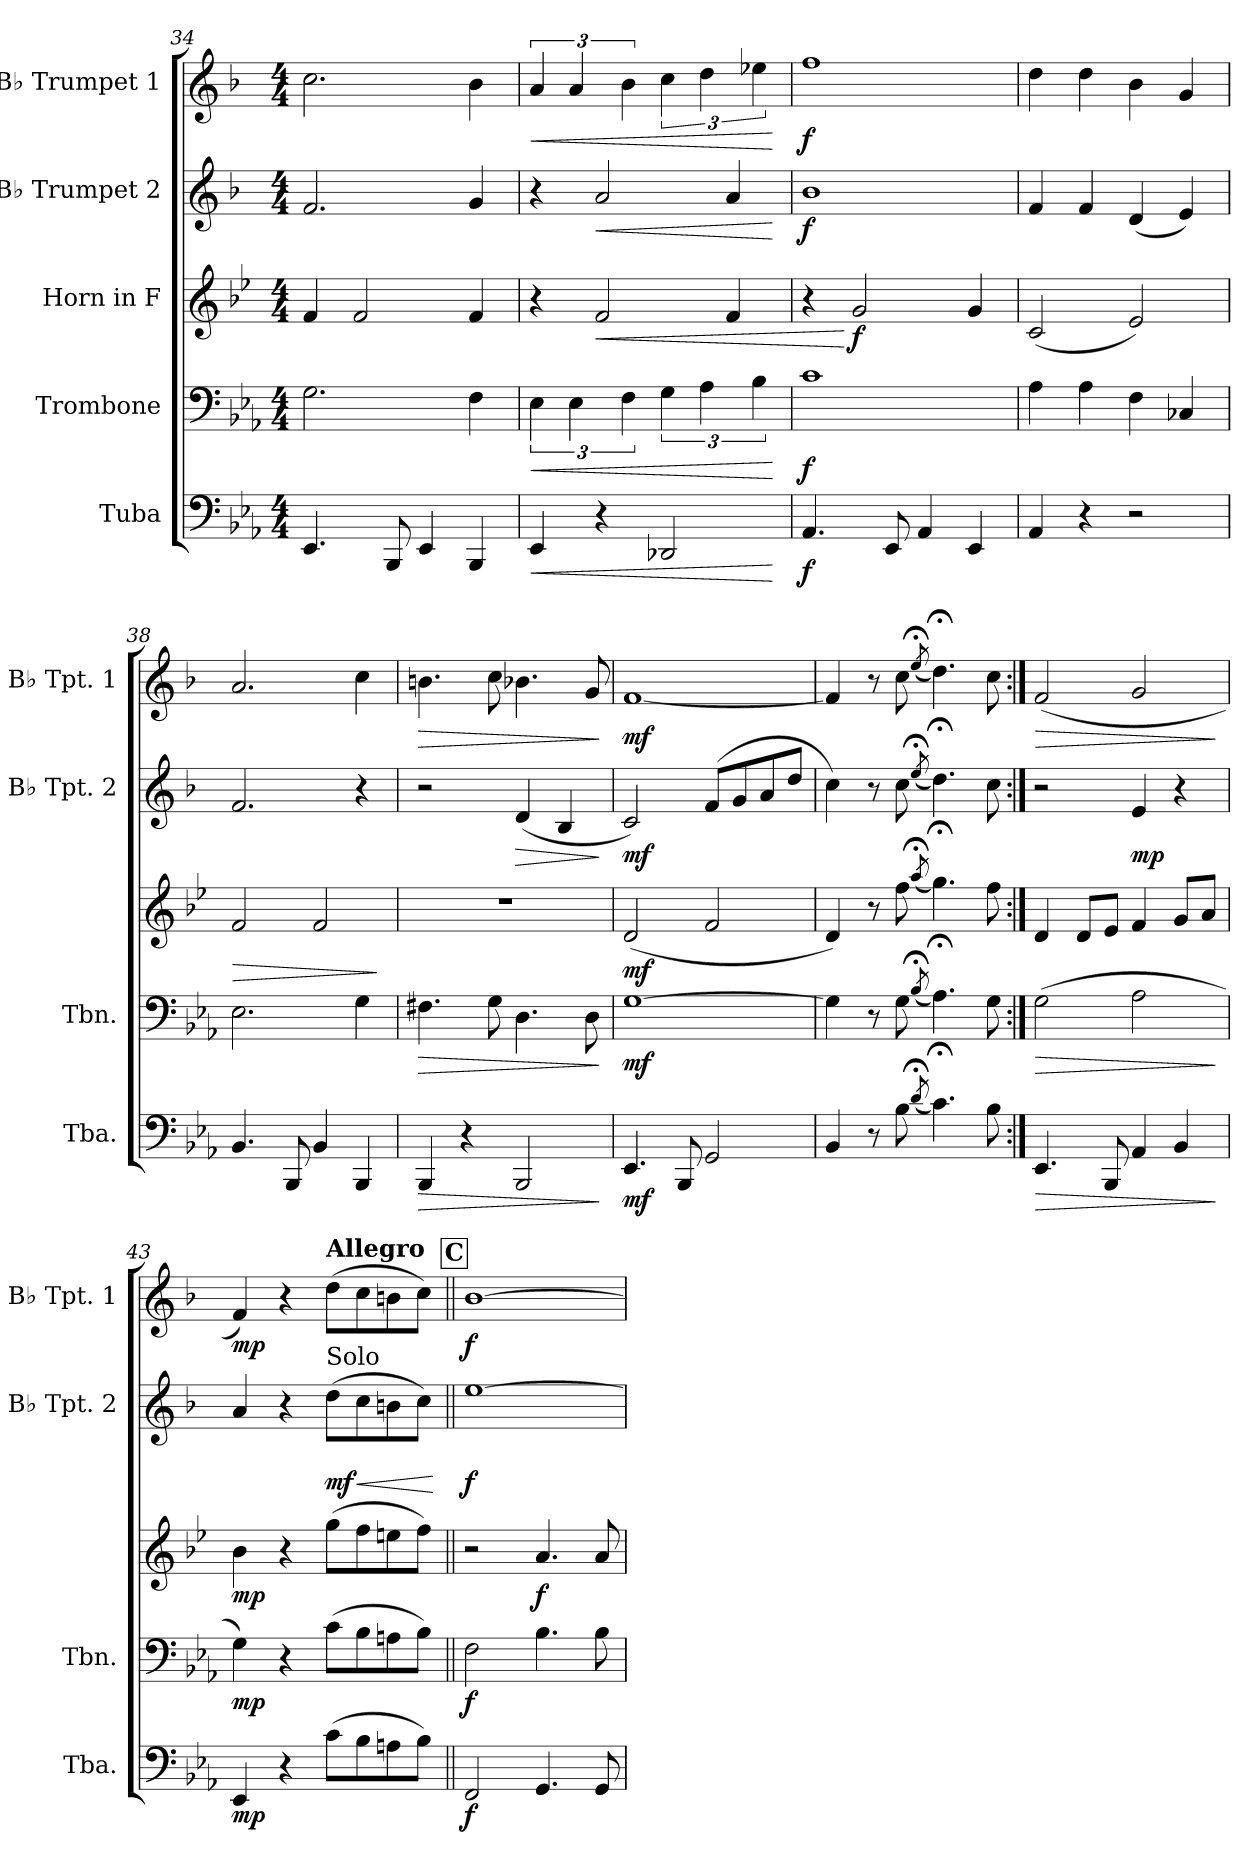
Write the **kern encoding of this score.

**kern	**dynam	**kern	**dynam	**kern	**dynam	**kern	**dynam	**kern	**dynam
*part5	*part5	*part4	*part4	*part3	*part3	*part2	*part2	*part1	*part1
*staff5	*staff5	*staff4	*staff4	*staff3	*staff3	*staff2	*staff2	*staff1	*staff1
*I"Tuba	*	*I"Trombone	*	*I"Horn in F	*	*I"B♭ Trumpet 2	*	*I"B♭ Trumpet 1	*
*I'Tba.	*	*I'Tbn.	*	*	*	*I'B♭ Tpt. 2	*	*I'B♭ Tpt. 1	*
*clefF4	*	*clefF4	*	*clefG2	*	*clefG2	*	*clefG2	*
*	*	*	*	*ITrd4c7	*	*ITrd1c2	*	*ITrd1c2	*
*k[b-e-a-]	*	*k[b-e-a-]	*	*k[b-e-a-]	*	*k[b-e-a-]	*	*k[b-e-a-]	*
*M4/4	*	*M4/4	*	*M4/4	*	*M4/4	*	*M4/4	*
=34	=34	=34	=34	=34	=34	=34	=34	=34	=34
4.EE-/	.	2.G\	.	4B-/	.	2.e-/	.	2.b-\	.
.	.	.	.	2B-/	.	.	.	.	.
8BBB-/	.	.	.	.	.	.	.	.	.
4EE-/	.	.	.	.	.	.	.	.	.
4BBB-/	.	4F\	.	4B-/	.	4f/	.	4a-\	.
!!LO:PB:g=z
=35	=35	=35	=35	=35	=35	=35	=35	=35	=35
!	!LO:HP:b	!	!LO:HP:b	!	!	!	!	!	!LO:HP:b
4EE-/	<	6E-\	<	4r	.	4r	.	6g/	<
.	.	6E-\	.	.	.	.	.	6g/	.
!	!	!	!	!	!LO:HP:b	!	!LO:HP:b	!	!
4r	.	.	.	2B-/	<	2g/	<	.	.
.	.	6F\	.	.	.	.	.	6a-\	.
2DD-X/	.	6G\	.	.	.	.	.	6b-\	.
.	.	6A-\	.	.	.	.	.	6cc\	.
.	.	.	.	4B-/	.	4g/	.	.	.
.	.	6B-\	.	.	.	.	.	6dd-X\	.
.	[	.	[	.	.	.	[	.	[
=36	=36	=36	=36	=36	=36	=36	=36	=36	=36
!	!LO:DY:b	!	!LO:DY:b	!	!	!	!LO:DY:b	!	!LO:DY:b
4.AA-/	f	1c	f	4r	.	1a-	f	1ee-	f
!	!	!	!	!	!LO:DY:n=1:b	!	!	!	!
.	.	.	.	2c/	[ f	.	.	.	.
8EE-/	.	.	.	.	.	.	.	.	.
4AA-/	.	.	.	.	.	.	.	.	.
4EE-/	.	.	.	4c/	.	.	.	.	.
=37	=37	=37	=37	=37	=37	=37	=37	=37	=37
4AA-/	.	4A-\	.	(<2F/	.	4e-/	.	4cc\	.
4r	.	4A-\	.	.	.	4e-/	.	4cc\	.
2r	.	4F\	.	2A-/)	.	(<4c/	.	4a-\	.
.	.	4C-X/	.	.	.	4d/)	.	4f/	.
=38	=38	=38	=38	=38	=38	=38	=38	=38	=38
!	!	!	!	!	!LO:HP:b	!	!	!	!
4.BB-/	.	2.E-\	.	2B-/	>	2.e-/	.	2.g/	.
8BBB-/	.	.	.	.	.	.	.	.	.
4BB-/	.	.	.	2B-/	.	.	.	.	.
4BBB-/	.	4G\	.	.	.	4r	.	4b-\	.
.	.	.	.	.	]	.	.	.	.
=39	=39	=39	=39	=39	=39	=39	=39	=39	=39
!	!LO:HP:b	!	!LO:HP:b	!	!	!	!	!	!LO:HP:b
4BBB-/	>	4.F#X\	>	1r	.	2r	.	4.an\	>
4r	.	.	.	.	.	.	.	.	.
.	.	8G\	.	.	.	.	.	8b-\	.
!	!	!	!	!	!	!	!LO:HP:b	!	!
2BBB-/	.	4.D\	.	.	.	(<4c/	>	4.a-X\	.
.	.	.	.	.	.	4A-/	.	.	.
.	.	8D\	.	.	.	.	.	8f/	.
.	]	.	]	.	.	.	]	.	]
=40	=40	=40	=40	=40	=40	=40	=40	=40	=40
!	!LO:DY:b	!	!LO:DY:b	!	!LO:DY:b	!	!LO:DY:b	!	!LO:DY:b
4.EE-/	mf	[1G	mf	(<2G/	mf	2B-/)	mf	[1e-	mf
8BBB-/	.	.	.	.	.	.	.	.	.
2GG/	.	.	.	2B-/	.	(<8e-/L	.	.	.
.	.	.	.	.	.	8f/	.	.	.
.	.	.	.	.	.	8g/	.	.	.
.	.	.	.	.	.	8cc/J	.	.	.
!!LO:LB:g=z
=41	=41	=41	=41	=41	=41	=41	=41	=41	=41
4BB-/	.	4G\]	.	4G/)	.	4b-\)	.	4e-/]	.
8r	.	8r	.	8r	.	8r	.	8r	.
8B-!\	.	8G\	.	8b-!\	.	8b-!\	.	8b-\	.
(<8qd;<!/	.	(<8qB-;</	.	(<8qdd;<!/	.	(<8qdd;<!/	.	(<8qdd;</	.
4.c;<!\)	.	4.A-;<\)	.	4.cc;<!\)	.	4.cc;<!\)	.	4.cc;<\)	.
8B-!\	.	8G\	.	8b-!\	.	8b-!\	.	8b-\	.
=42:|!	=42:|!	=42:|!	=42:|!	=42:|!	=42:|!	=42:|!	=42:|!	=42:|!	=42:|!
!	!LO:HP:b	!	!LO:HP:b	!	!	!	!	!	!LO:HP:b
4.EE-/	>	(>2G\	>	4G/	.	2r	.	(<2e-/	>
.	.	.	.	8G/L	.	.	.	.	.
8BBB-/	.	.	.	8A-/J	.	.	.	.	.
!	!	!	!	!	!	!	!LO:DY:b	!	!
4AA-/	.	2A-\	.	4B-/	.	4d/	mp	2f/	.
4BB-/	.	.	.	8c/L	.	4r	.	.	.
.	.	.	.	8d/J	.	.	.	.	.
.	]	.	]	.	.	.	.	.	]
=43	=43	=43	=43	=43	=43	=43	=43	=43	=43
!	!LO:DY:b	!	!LO:DY:b	!	!LO:DY:b	!	!	!	!LO:DY:b
4EE-/	mp	4G\)	mp	4e-\	mp	4g/	.	4e-/)	mp
4r	.	4r	.	4r	.	4r	.	4r	.
*	*	*	*	*	*	*	*	*MM120	*
!	!	!	!	!	!	!	!	!LO:TX:B:t=Allegro	!
!	!	!	!	!	!	!LO:TX:a:t=Solo	!	!	!
!	!	!	!	!	!	!	!LO:DY:b	!	!
(>8c!\L	.	(>8c!\L	.	(>8cc!\L	.	(>8cc\L	mf	(>8cc!\L	.
!	!	!	!	!	!	!	!LO:HP:b	!	!
8B-!\	.	8B-!\	.	8b-!\	.	8b-\	<	8b-!\	.
8An!\	.	8An!\	.	8an!\	.	8an\	.	8an!\	.
8B-!\J)	.	8B-!\J)	.	8b-!\J)	.	8b-\J)	.	8b-!\J)	.
.	.	.	.	.	.	.	[	.	.
!!LO:REH:place=s1:a:B:fs=14:t=C
=44||	=44||	=44||	=44||	=44||	=44||	=44||	=44||	=44||	=44||
!	!LO:DY:b	!	!LO:DY:b	!	!	!	!LO:DY:b	!	!LO:DY:b
2FF/	f	2F\	f	2r	.	[1dd	f	[1a-	f
!	!	!	!	!	!LO:DY:b	!	!	!	!
4.GG/	.	4.B-\	.	4.d/	f	.	.	.	.
8GG/	.	8B-\	.	8d/	.	.	.	.	.
=	=	=	=	=	=	=	=	=	=
*-	*-	*-	*-	*-	*-	*-	*-	*-	*-
